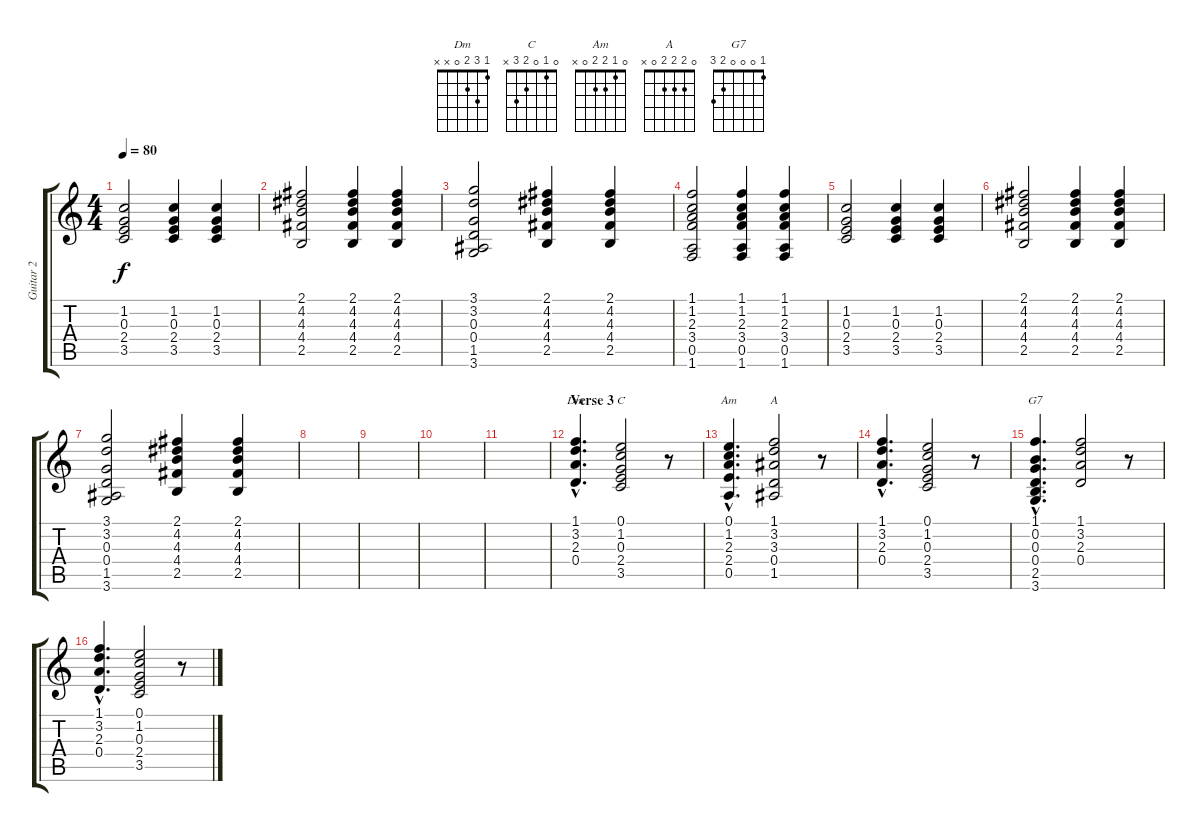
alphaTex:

\track ("Guitar 2" "Guitar 2") {instrument electricguitarclean}
\staff {score tabs}
\tuning (E4 B3 G3 D3 A2 E2) {hide}
\chord ("Dm" 1 3 2 0 x x)
\chord ("C" 0 1 0 2 3 x)
\chord ("Am" 0 1 2 2 0 x)
\chord ("A" 0 2 2 2 0 x)
\chord ("G7" 1 0 0 0 2 3)
\ts (4 4)
\tempo 80
\clef g2
\ks c
(1.2 0.3 2.4 3.5).2{dy f} (1.2 0.3 2.4 3.5).4 (1.2 0.3 2.4 3.5).4 |
(2.1 4.2 4.3 4.4 2.5).2 (2.1 4.2 4.3 4.4 2.5).4 (2.1 4.2 4.3 4.4 2.5).4 |
(3.1 3.2 0.3 0.4 1.5 3.6).2 (2.1 4.2 4.3 4.4 2.5).4 (2.1 4.2 4.3 4.4 2.5).4 |
(1.1 1.2 2.3 3.4 0.5 1.6).2 (1.1 1.2 2.3 3.4 0.5 1.6).4 (1.1 1.2 2.3 3.4 0.5 1.6).4 |
(1.2 0.3 2.4 3.5).2 (1.2 0.3 2.4 3.5).4 (1.2 0.3 2.4 3.5).4 |
(2.1 4.2 4.3 4.4 2.5).2 (2.1 4.2 4.3 4.4 2.5).4 (2.1 4.2 4.3 4.4 2.5).4 |
(3.1 3.2 0.3 0.4 1.5 3.6).2 (2.1 4.2 4.3 4.4 2.5).4 (2.1 4.2 4.3 4.4 2.5).4 |
|
|
|
|
\section ("" "Verse 3")
(1.1{hac} 3.2{hac} 2.3{hac} 0.4{hac}).4{d ch "Dm"} (0.1 1.2 0.3 2.4 3.5).2{ch "C"} r.8 |
(0.1{hac} 1.2{hac} 2.3{hac} 2.4{hac} 0.5{hac}).4{d ch "Am"} (1.1 3.2 3.3 0.4 1.5).2{ch "A"} r.8 |
(1.1{hac} 3.2{hac} 2.3{hac} 0.4{hac}).4{d} (0.1 1.2 0.3 2.4 3.5).2 r.8 |
(1.1{hac} 0.2{hac} 0.3{hac} 0.4{hac} 2.5{hac} 3.6{hac}).4{d ch "G7"} (1.1 3.2 2.3 0.4).2 r.8 |
(1.1{hac} 3.2{hac} 2.3{hac} 0.4{hac}).4{d} (0.1 1.2 0.3 2.4 3.5).2 r.8
